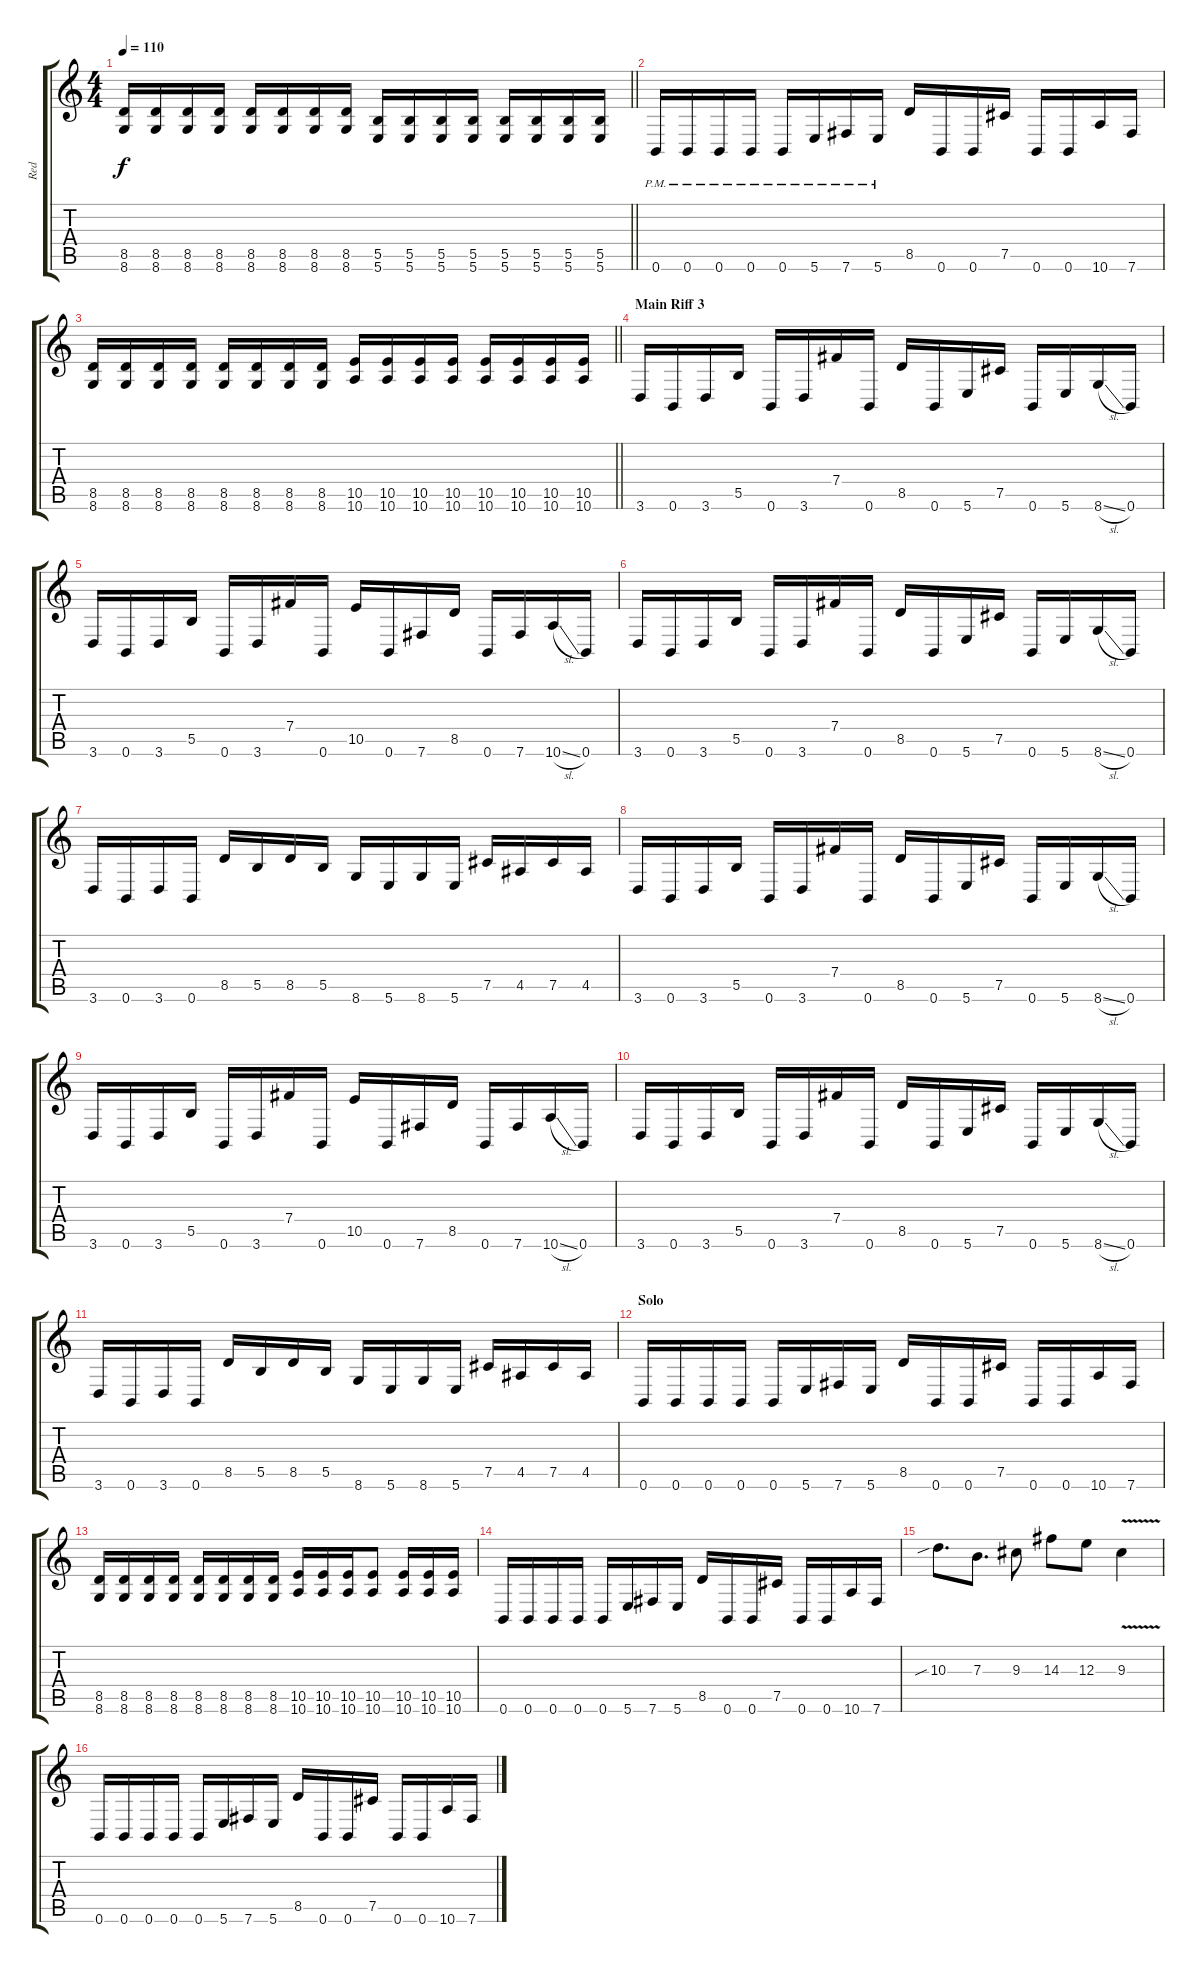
\track ("Red" "Red") {instrument distortionguitar}
\staff {score tabs}
\tuning (Db4 Ab3 E3 B2 Gb2 B1) {hide}
\ts (4 4)
\tempo 110
\clef g2
\barLineRight lightlight
\ks c
(8.5 8.6).16{dy f} (8.5 8.6).16 (8.5 8.6).16 (8.5 8.6).16 (8.5 8.6).16 (8.5 8.6).16 (8.5 8.6).16 (8.5 8.6).16 (5.5 5.6).16 (5.5 5.6).16 (5.5 5.6).16 (5.5 5.6).16 (5.5 5.6).16 (5.5 5.6).16 (5.5 5.6).16 (5.5 5.6).16 |
0.6{pm}.16 0.6{pm}.16 0.6{pm}.16 0.6{pm}.16 0.6{pm}.16 5.6{pm}.16 7.6{pm}.16 5.6{pm}.16 8.5.16 0.6.16 0.6.16 7.5.16 0.6.16 0.6.16 10.6.16 7.6.16 |
\barLineRight lightlight
(8.5 8.6).16 (8.5 8.6).16 (8.5 8.6).16 (8.5 8.6).16 (8.5 8.6).16 (8.5 8.6).16 (8.5 8.6).16 (8.5 8.6).16 (10.5 10.6).16 (10.5 10.6).16 (10.5 10.6).16 (10.5 10.6).16 (10.5 10.6).16 (10.5 10.6).16 (10.5 10.6).16 (10.5 10.6).16 |
\section ("" "Main Riff 3")
3.6.16 0.6.16 3.6.16 5.5.16 0.6.16 3.6.16 7.4.16 0.6.16 8.5.16 0.6.16 5.6.16 7.5.16 0.6.16 5.6.16 8.6{sl}.16 0.6.16 |
3.6.16 0.6.16 3.6.16 5.5.16 0.6.16 3.6.16 7.4.16 0.6.16 10.5.16 0.6.16 7.6.16 8.5.16 0.6.16 7.6.16 10.6{sl}.16 0.6.16 |
3.6.16 0.6.16 3.6.16 5.5.16 0.6.16 3.6.16 7.4.16 0.6.16 8.5.16 0.6.16 5.6.16 7.5.16 0.6.16 5.6.16 8.6{sl}.16 0.6.16 |
3.6.16 0.6.16 3.6.16 0.6.16 8.5.16 5.5.16 8.5.16 5.5.16 8.6.16 5.6.16 8.6.16 5.6.16 7.5.16 4.5.16 7.5.16 4.5.16 |
3.6.16 0.6.16 3.6.16 5.5.16 0.6.16 3.6.16 7.4.16 0.6.16 8.5.16 0.6.16 5.6.16 7.5.16 0.6.16 5.6.16 8.6{sl}.16 0.6.16 |
3.6.16 0.6.16 3.6.16 5.5.16 0.6.16 3.6.16 7.4.16 0.6.16 10.5.16 0.6.16 7.6.16 8.5.16 0.6.16 7.6.16 10.6{sl}.16 0.6.16 |
3.6.16 0.6.16 3.6.16 5.5.16 0.6.16 3.6.16 7.4.16 0.6.16 8.5.16 0.6.16 5.6.16 7.5.16 0.6.16 5.6.16 8.6{sl}.16 0.6.16 |
3.6.16 0.6.16 3.6.16 0.6.16 8.5.16 5.5.16 8.5.16 5.5.16 8.6.16 5.6.16 8.6.16 5.6.16 7.5.16 4.5.16 7.5.16 4.5.16 |
\section ("" "Solo")
0.6.16 0.6.16 0.6.16 0.6.16 0.6.16 5.6.16 7.6.16 5.6.16 8.5.16 0.6.16 0.6.16 7.5.16 0.6.16 0.6.16 10.6.16 7.6.16 |
(8.5 8.6).16 (8.5 8.6).16 (8.5 8.6).16 (8.5 8.6).16 (8.5 8.6).16 (8.5 8.6).16 (8.5 8.6).16 (8.5 8.6).16 (10.5 10.6).16 (10.5 10.6).16 (10.5 10.6).16 (10.5 10.6).8 (10.5 10.6).16 (10.5 10.6).16 (10.5 10.6).16 |
0.6.16 0.6.16 0.6.16 0.6.16 0.6.16 5.6.16 7.6.16 5.6.16 8.5.16 0.6.16 0.6.16 7.5.16 0.6.16 0.6.16 10.6.16 7.6.16 |
10.3{sib}.8{d} 7.3.8{d} 9.3.8 14.3.8 12.3.8 9.3{v}.4 |
0.6.16 0.6.16 0.6.16 0.6.16 0.6.16 5.6.16 7.6.16 5.6.16 8.5.16 0.6.16 0.6.16 7.5.16 0.6.16 0.6.16 10.6.16 7.6.16
